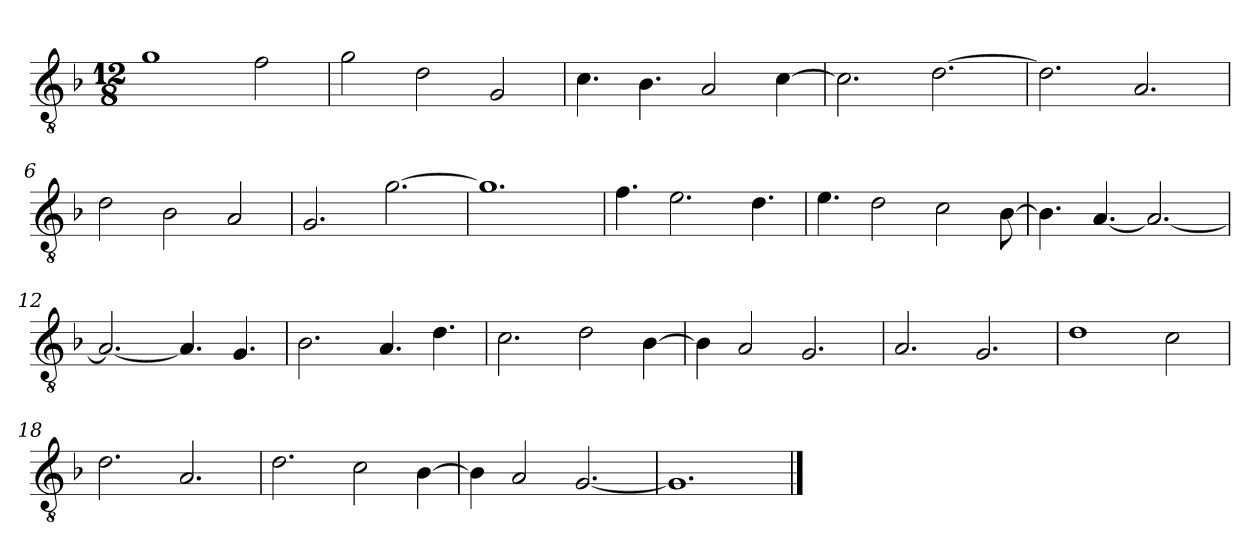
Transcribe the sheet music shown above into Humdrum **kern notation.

**kern
*part1
*staff1
*clefGv2
*k[b-]
*F:
*M12/8
=1
1g
2f\
=2
2g\
2d\
2G/
=3
4.c\
4.B-\
2A/
[4c\
=4
2.c\]
[2.d\
=5
2.d\]
2.A/
=6
2d\
2B-\
2A/
=7
2.G/
[2.g\
=8
1.g]
=9
4.f\
2.e\
4.d\
=10
4.e\
2d\
2c\
[8B-\
=11
4.B-\]
[4.A/
2.A/_
!!LO:LB:g=z
=12
2.A/_
4.A/]
4.G/
=13
2.B-\
4.A/
4.d\
=14
2.c\
2d\
[4B-\
=15
4B-\]
2A/
2.G/
=16
2.A/
2.G/
=17
1d
2c\
=18
2.d\
2.A/
=19
2.d\
2c\
[4B-\
=20
4B-\]
2A/
[2.G/
=21
1.G]
==
*-
